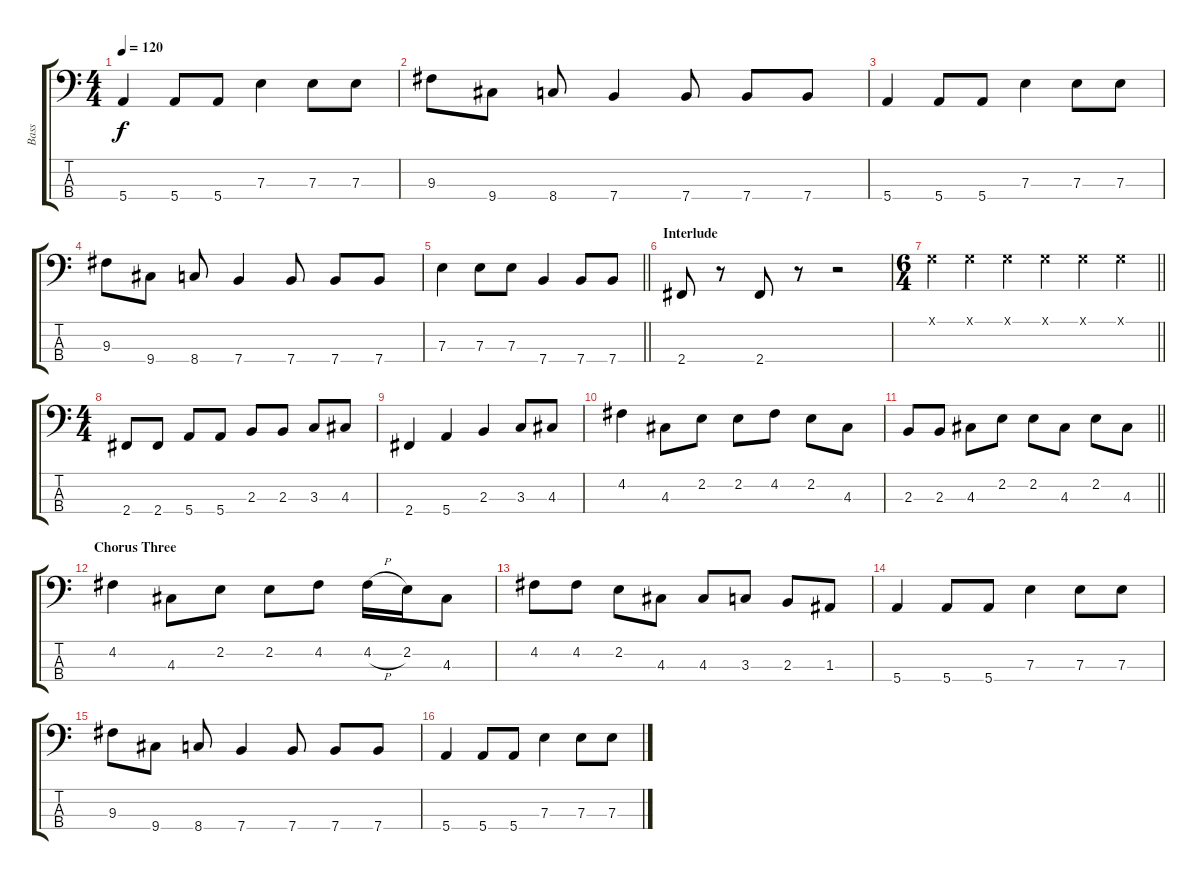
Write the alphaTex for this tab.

\track ("Bass" "Bass") {instrument electricbassfinger}
\staff {score tabs}
\tuning (G2 D2 A1 E1) {hide}
\ts (4 4)
\tempo 120
\clef f4
\ks c
5.4.4{dy f} 5.4.8 5.4.8 7.3.4 7.3.8 7.3.8 |
9.3.8 9.4.8 8.4.8 7.4.4 7.4.8 7.4.8 7.4.8 |
5.4.4 5.4.8 5.4.8 7.3.4 7.3.8 7.3.8 |
9.3.8 9.4.8 8.4.8 7.4.4 7.4.8 7.4.8 7.4.8 |
\barLineRight lightlight
7.3.4 7.3.8 7.3.8 7.4.4 7.4.8 7.4.8 |
\section ("" "Interlude")
2.4.8 r.8 2.4.8 r.8 r.2 |
\ts (6 4)
\barLineRight lightlight
0.1{x}.4 0.1{x}.4 0.1{x}.4 0.1{x}.4 0.1{x}.4 0.1{x}.4 |
\ts (4 4)
2.4.8 2.4.8 5.4.8 5.4.8 2.3.8 2.3.8 3.3.8 4.3.8 |
2.4.4 5.4.4 2.3.4 3.3.8 4.3.8 |
4.2.4 4.3.8 2.2.8 2.2.8 4.2.8 2.2.8 4.3.8 |
\barLineRight lightlight
2.3.8 2.3.8 4.3.8 2.2.8 2.2.8 4.3.8 2.2.8 4.3.8 |
\section ("" "Chorus Three")
4.2.4 4.3.8 2.2.8 2.2.8 4.2.8 4.2{h}.16 2.2.16 4.3.8 |
4.2.8 4.2.8 2.2.8 4.3.8 4.3.8 3.3.8 2.3.8 1.3.8 |
5.4.4 5.4.8 5.4.8 7.3.4 7.3.8 7.3.8 |
9.3.8 9.4.8 8.4.8 7.4.4 7.4.8 7.4.8 7.4.8 |
5.4.4 5.4.8 5.4.8 7.3.4 7.3.8 7.3.8
